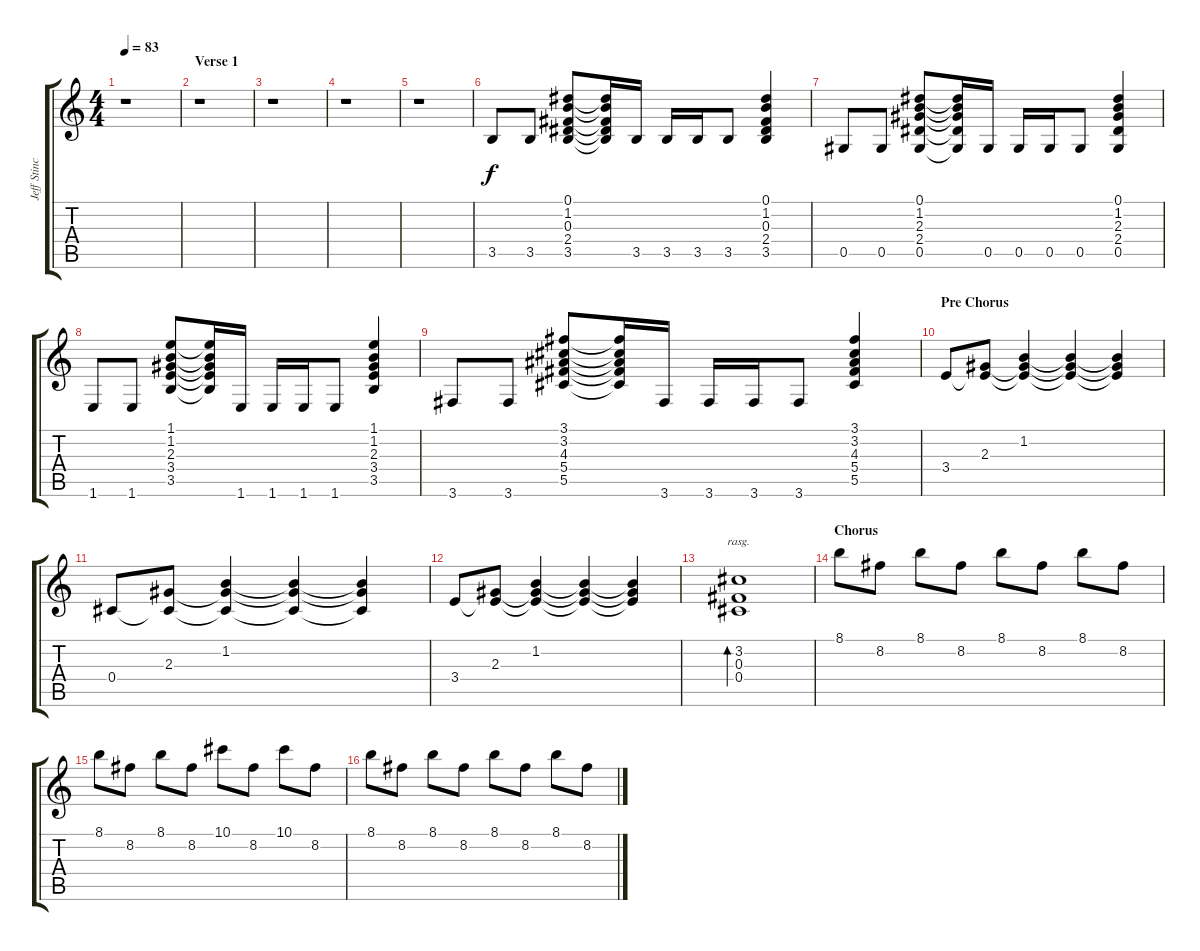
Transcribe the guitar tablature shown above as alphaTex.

\track ("Jeff Stinco" "Jeff Stinc") {instrument acousticguitarnylon}
\staff {score tabs}
\tuning (Eb4 Bb3 Gb3 Db3 Ab2 Eb2) {hide}
\ts (4 4)
\tempo 83
\clef g2
\ks c
r.1{dy f instrument acousticguitarnylon} |
\section ("" "Verse 1")
r.1 |
r.1 |
r.1 |
r.1 |
3.5.8 3.5.8 (0.1 1.2 0.3 2.4 3.5).8 (0.1{t} 1.2{t} 0.3{t} 2.4{t} 3.5{t}).16 3.5.16 3.5.16 3.5.16 3.5.8 (0.1 1.2 0.3 2.4 3.5).4 |
0.5.8 0.5.8 (0.1 1.2 2.3 2.4 0.5).8 (0.1{t} 1.2{t} 2.3{t} 2.4{t} 0.5{t}).16 0.5.16 0.5.16 0.5.16 0.5.8 (0.1 1.2 2.3 2.4 0.5).4 |
1.6.8 1.6.8 (1.1 1.2 2.3 3.4 3.5).8 (1.1{t} 1.2{t} 2.3{t} 3.4{t} 3.5{t}).16 1.6.16 1.6.16 1.6.16 1.6.8 (1.1 1.2 2.3 3.4 3.5).4 |
3.6.8 3.6.8 (3.1 3.2 4.3 5.4 5.5).8 (3.1{t} 3.2{t} 4.3{t} 5.4{t} 5.5{t}).16 3.6.16 3.6.16 3.6.16 3.6.8 (3.1 3.2 4.3 5.4 5.5).4 |
\section ("" "Pre Chorus")
3.4.8 (2.3 3.4{t}).8 (1.2 2.3{t} 3.4{t}).4 (1.2{t} 2.3{t} 3.4{t}).4 (1.2{t} 2.3{t} 3.4{t}).4 |
0.4.8 (2.3 0.4{t}).8 (1.2 2.3{t} 0.4{t}).4 (1.2{t} 2.3{t} 0.4{t}).4 (1.2{t} 2.3{t} 0.4{t}).4 |
3.4.8 (2.3 3.4{t}).8 (1.2 2.3{t} 3.4{t}).4 (1.2{t} 2.3{t} 3.4{t}).4 (1.2{t} 2.3{t} 3.4{t}).4 |
(3.2 0.3 0.4).1{bd 240 rasg ii} |
\section ("" "Chorus")
8.1.8 8.2.8 8.1.8 8.2.8 8.1.8 8.2.8 8.1.8 8.2.8 |
8.1.8 8.2.8 8.1.8 8.2.8 10.1.8 8.2.8 10.1.8 8.2.8 |
8.1.8 8.2.8 8.1.8 8.2.8 8.1.8 8.2.8 8.1.8 8.2.8
